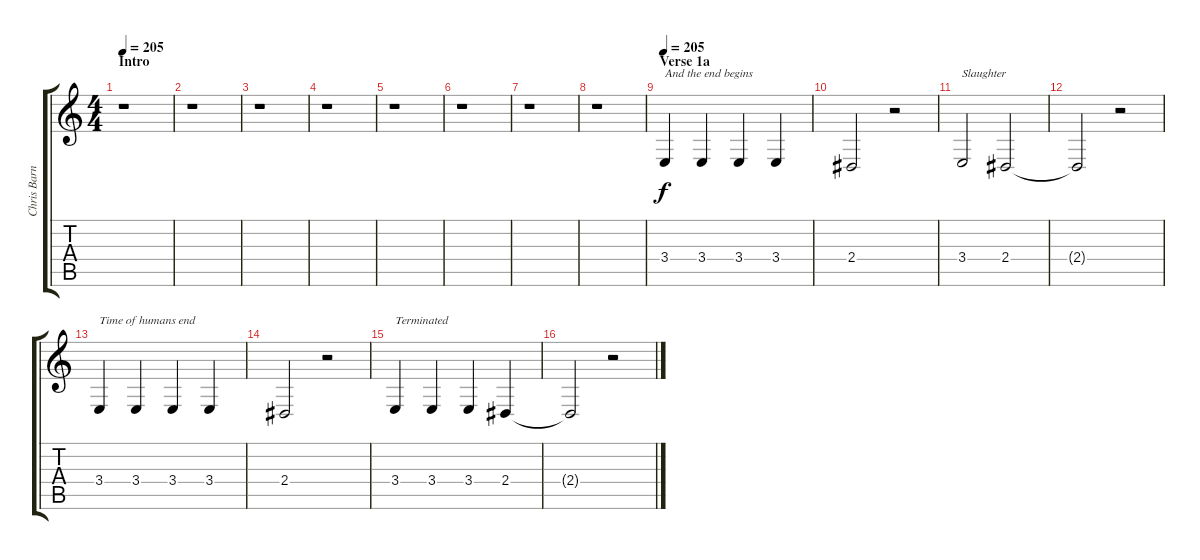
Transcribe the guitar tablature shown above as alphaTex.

\track ("Chris Barnes - Vocals" "Chris Barn") {instrument lead2sawtooth}
\staff {score tabs}
\tuning (Eb4 Bb3 Gb3 Db3 Ab2 Eb2) {hide}
\ts (4 4)
\section ("" "Intro")
\tempo 205
\tempo 190
\tempo 205
\clef g2
\ks c
r.1{dy f instrument lead2sawtooth} |
r.1 |
r.1 |
r.1 |
r.1 |
r.1 |
r.1 |
r.1 |
\section ("" "Verse 1a")
\tempo 205
3.4.4{txt "And the end begins"} 3.4.4 3.4.4 3.4.4 |
2.4.2 r.2 |
3.4.2{txt "Slaughter"} 2.4.2 |
2.4{t}.2 r.2 |
3.4.4{txt "Time of humans end"} 3.4.4 3.4.4 3.4.4 |
2.4.2 r.2 |
3.4.4{txt "Terminated"} 3.4.4 3.4.4 2.4.4 |
2.4{t}.2 r.2
